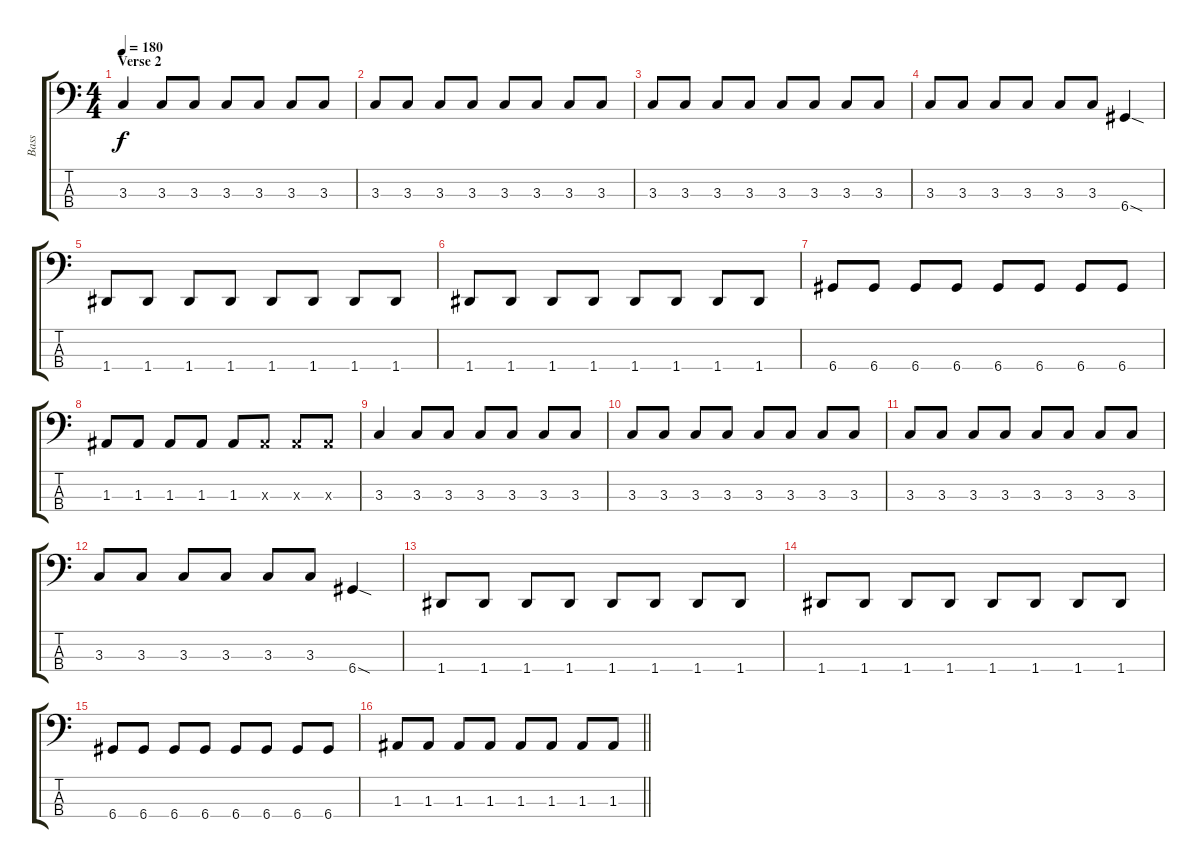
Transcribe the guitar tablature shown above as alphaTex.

\track ("Bass" "Bass") {instrument electricbasspick}
\staff {score tabs}
\tuning (G2 D2 A1 D1) {hide}
\ts (4 4)
\section ("" "Verse 2")
\tempo 180
\clef f4
\ks c
3.3.4{dy f} 3.3.8 3.3.8 3.3.8 3.3.8 3.3.8 3.3.8 |
3.3.8 3.3.8 3.3.8 3.3.8 3.3.8 3.3.8 3.3.8 3.3.8 |
3.3.8 3.3.8 3.3.8 3.3.8 3.3.8 3.3.8 3.3.8 3.3.8 |
3.3.8 3.3.8 3.3.8 3.3.8 3.3.8 3.3.8 6.4{sod}.4 |
1.4.8 1.4.8 1.4.8 1.4.8 1.4.8 1.4.8 1.4.8 1.4.8 |
1.4.8 1.4.8 1.4.8 1.4.8 1.4.8 1.4.8 1.4.8 1.4.8 |
6.4.8 6.4.8 6.4.8 6.4.8 6.4.8 6.4.8 6.4.8 6.4.8 |
1.3.8 1.3.8 1.3.8 1.3.8 1.3.8 1.3{x}.8 1.3{x}.8 1.3{x}.8 |
3.3.4 3.3.8 3.3.8 3.3.8 3.3.8 3.3.8 3.3.8 |
3.3.8 3.3.8 3.3.8 3.3.8 3.3.8 3.3.8 3.3.8 3.3.8 |
3.3.8 3.3.8 3.3.8 3.3.8 3.3.8 3.3.8 3.3.8 3.3.8 |
3.3.8 3.3.8 3.3.8 3.3.8 3.3.8 3.3.8 6.4{sod}.4 |
1.4.8 1.4.8 1.4.8 1.4.8 1.4.8 1.4.8 1.4.8 1.4.8 |
1.4.8 1.4.8 1.4.8 1.4.8 1.4.8 1.4.8 1.4.8 1.4.8 |
6.4.8 6.4.8 6.4.8 6.4.8 6.4.8 6.4.8 6.4.8 6.4.8 |
\barLineRight lightlight
1.3.8 1.3.8 1.3.8 1.3.8 1.3.8 1.3.8 1.3.8 1.3.8
